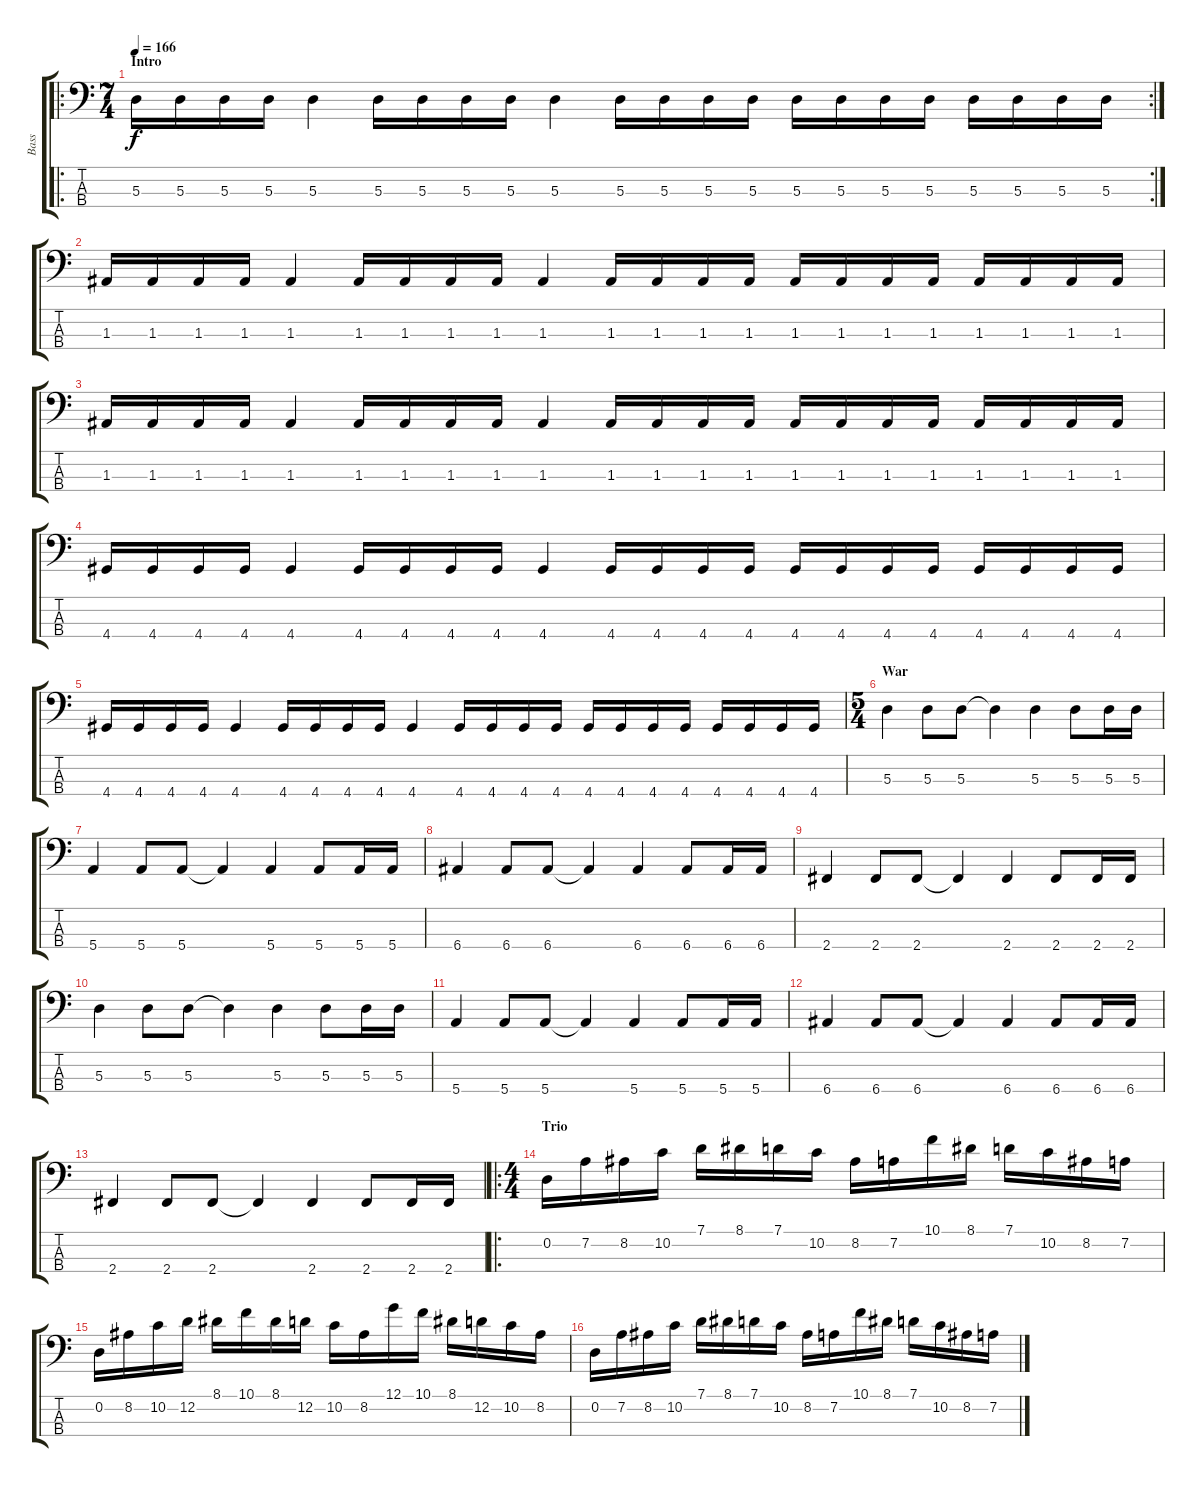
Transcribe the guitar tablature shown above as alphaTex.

\track ("Bass" "Bass") {instrument electricbassfinger}
\staff {score tabs}
\tuning (G2 D2 A1 E1) {hide}
\ro
\rc 2
\ts (7 4)
\section ("" "Intro")
\tempo 166
\clef f4
\ks c
5.3.16{dy f instrument electricbassfinger} 5.3.16 5.3.16 5.3.16 5.3.4 5.3.16 5.3.16 5.3.16 5.3.16 5.3.4 5.3.16 5.3.16 5.3.16 5.3.16 5.3.16 5.3.16 5.3.16 5.3.16 5.3.16 5.3.16 5.3.16 5.3.16 |
1.3.16 1.3.16 1.3.16 1.3.16 1.3.4 1.3.16 1.3.16 1.3.16 1.3.16 1.3.4 1.3.16 1.3.16 1.3.16 1.3.16 1.3.16 1.3.16 1.3.16 1.3.16 1.3.16 1.3.16 1.3.16 1.3.16 |
1.3.16 1.3.16 1.3.16 1.3.16 1.3.4 1.3.16 1.3.16 1.3.16 1.3.16 1.3.4 1.3.16 1.3.16 1.3.16 1.3.16 1.3.16 1.3.16 1.3.16 1.3.16 1.3.16 1.3.16 1.3.16 1.3.16 |
4.4.16 4.4.16 4.4.16 4.4.16 4.4.4 4.4.16 4.4.16 4.4.16 4.4.16 4.4.4 4.4.16 4.4.16 4.4.16 4.4.16 4.4.16 4.4.16 4.4.16 4.4.16 4.4.16 4.4.16 4.4.16 4.4.16 |
4.4.16 4.4.16 4.4.16 4.4.16 4.4.4 4.4.16 4.4.16 4.4.16 4.4.16 4.4.4 4.4.16 4.4.16 4.4.16 4.4.16 4.4.16 4.4.16 4.4.16 4.4.16 4.4.16 4.4.16 4.4.16 4.4.16 |
\ts (5 4)
\section ("" "War")
5.3.4 5.3.8 5.3.8 5.3{t}.4 5.3.4 5.3.8 5.3.16 5.3.16 |
5.4.4 5.4.8 5.4.8 5.4{t}.4 5.4.4 5.4.8 5.4.16 5.4.16 |
6.4.4 6.4.8 6.4.8 6.4{t}.4 6.4.4 6.4.8 6.4.16 6.4.16 |
2.4.4 2.4.8 2.4.8 2.4{t}.4 2.4.4 2.4.8 2.4.16 2.4.16 |
5.3.4 5.3.8 5.3.8 5.3{t}.4 5.3.4 5.3.8 5.3.16 5.3.16 |
5.4.4 5.4.8 5.4.8 5.4{t}.4 5.4.4 5.4.8 5.4.16 5.4.16 |
6.4.4 6.4.8 6.4.8 6.4{t}.4 6.4.4 6.4.8 6.4.16 6.4.16 |
2.4.4 2.4.8 2.4.8 2.4{t}.4 2.4.4 2.4.8 2.4.16 2.4.16 |
\ro
\ts (4 4)
\section ("" "Trio")
0.2.16 7.2.16 8.2.16 10.2.16 7.1.16 8.1.16 7.1.16 10.2.16 8.2.16 7.2.16 10.1.16 8.1.16 7.1.16 10.2.16 8.2.16 7.2.16 |
0.2.16 8.2.16 10.2.16 12.2.16 8.1.16 10.1.16 8.1.16 12.2.16 10.2.16 8.2.16 12.1.16 10.1.16 8.1.16 12.2.16 10.2.16 8.2.16 |
0.2.16 7.2.16 8.2.16 10.2.16 7.1.16 8.1.16 7.1.16 10.2.16 8.2.16 7.2.16 10.1.16 8.1.16 7.1.16 10.2.16 8.2.16 7.2.16
